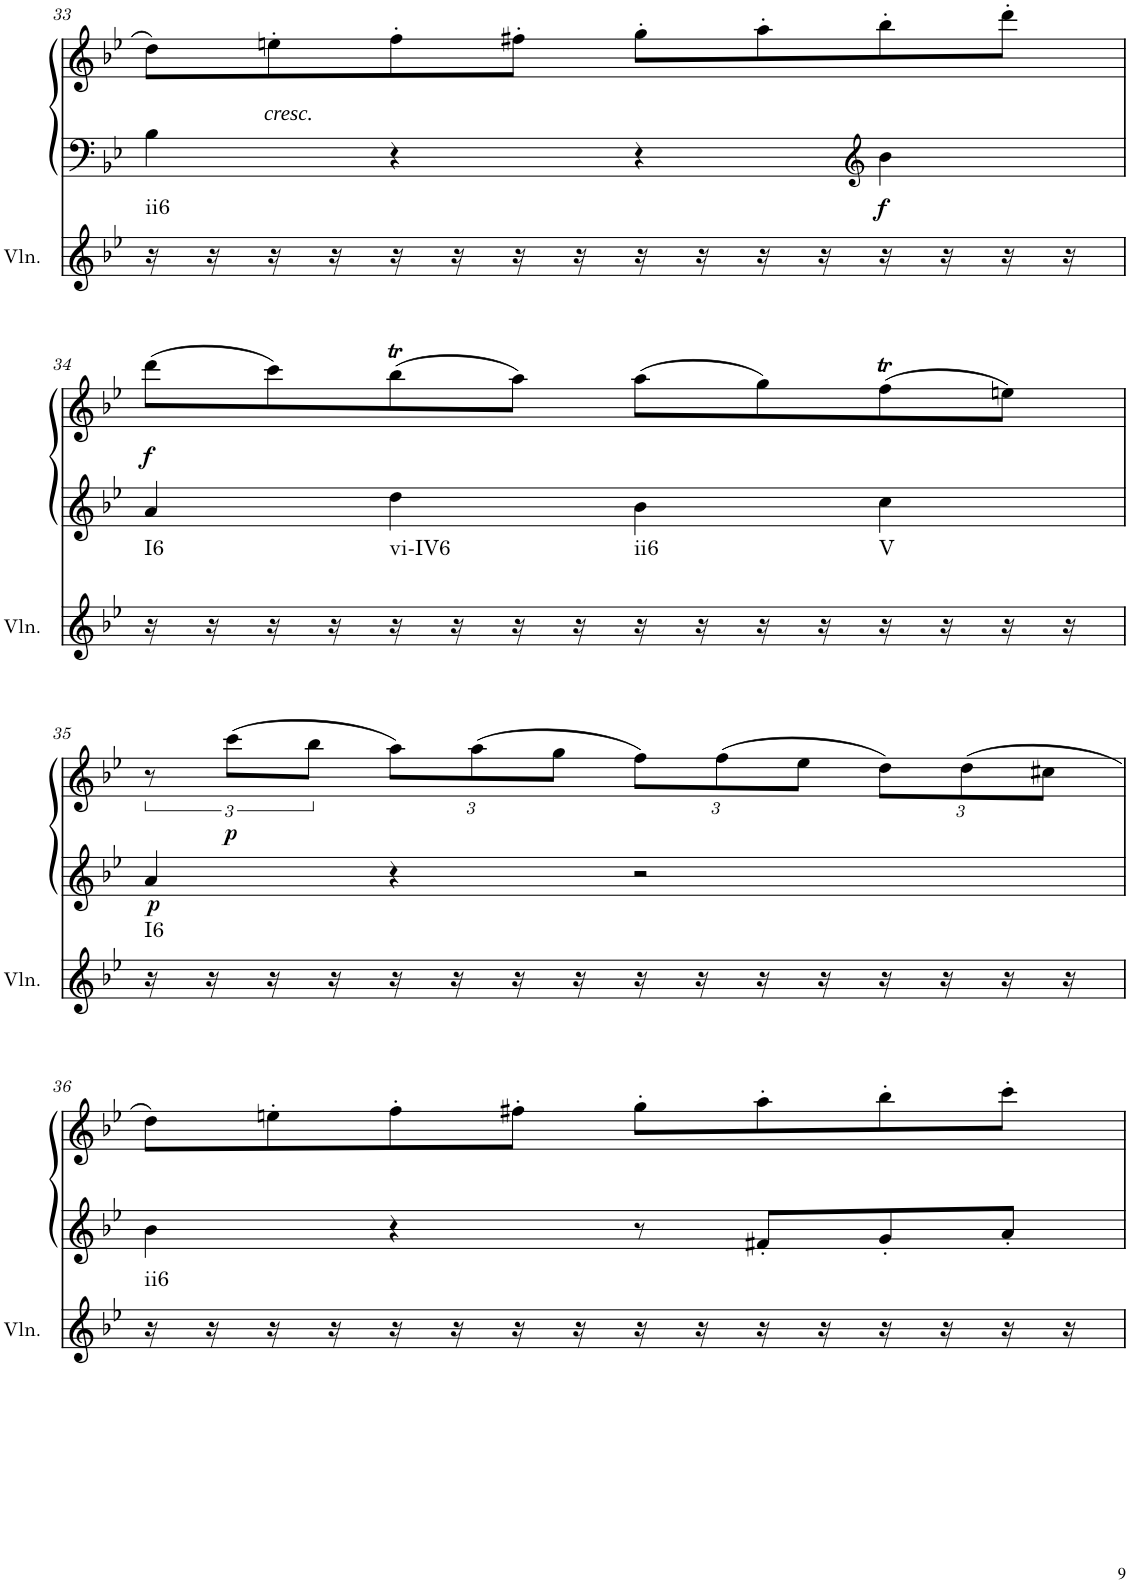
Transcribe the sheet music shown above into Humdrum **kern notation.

**kern	**harte	**kern	**kern	**dynam
*part2	*part2	*part1	*part1	*part1
*staff3	*	*staff2	*staff1	*staff1/2
*I"Violin	*	*I"Klavier linke Hand	*	*
*I'Vln.	*	*	*	*
!!LO:PB:g=z
*clefG2	*	*clefF4	*clefG2	*
*k[b-e-]	*	*k[b-e-]	*k[b-e-]	*
*M2/2	*	*M2/2	*M2/2	*
*met(c|)	*	*met(c|)	*met(c|)	*
=33	=33	=33	=33	=33
!	!LO:H:kt=ii6	!	!	!
16r	N	4B-\	8dd\L	.
16r	.	.	.	.
!	!	!	!LO:TX:b:i:t=cresc.	!
16r	.	.	8een'\	.
16r	.	.	.	.
16r	.	4r	8ff'\	.
16r	.	.	.	.
16r	.	.	8ff#X'\J	.
16r	.	.	.	.
16r	.	4r	8gg'\L	.
16r	.	.	.	.
16r	.	.	8aa'\	.
16r	.	.	.	.
*	*	*clefG2	*	*
!	!	!	!	!LO:DY:b=2
16r	.	4b-\	8bb-'\	f
16r	.	.	.	.
16r	.	.	8ddd'\J	.
16r	.	.	.	.
!!LO:LB:g=z
=34	=34	=34	=34	=34
!	!LO:H:kt=I6	!	!	!LO:DY:b
16r	N	4a/	(8ddd\L	f
16r	.	.	.	.
16r	.	.	8ccc\)	.
16r	.	.	.	.
!	!LO:H:kt=vi-IV6	!	!	!
16r	N	4dd\	(8bb-T\	.
16r	.	.	.	.
16r	.	.	8aa\J)	.
16r	.	.	.	.
!	!LO:H:kt=ii6	!	!	!
16r	N	4b-\	(8aa\L	.
16r	.	.	.	.
16r	.	.	8gg\)	.
16r	.	.	.	.
!	!LO:H:kt=V	!	!	!
16r	N	4cc\	(8ffT\	.
16r	.	.	.	.
16r	.	.	8een\J)	.
16r	.	.	.	.
!!LO:LB:g=z
=35	=35	=35	=35	=35
!	!LO:H:kt=I6	!	!	!LO:DY:b=2
16r	N	4a/	12r	p
16r	.	.	.	.
!	!	!	!	!LO:DY:b
.	.	.	(12ccc\L	p
16r	.	.	.	.
.	.	.	12bb-\J	.
16r	.	.	.	.
*	*	*	*Xbrackettup	*
16r	.	4r	12aa\L)	.
16r	.	.	.	.
.	.	.	(12aa\	.
16r	.	.	.	.
.	.	.	12gg\J	.
16r	.	.	.	.
16r	.	2r	12ff\L)	.
16r	.	.	.	.
.	.	.	(12ff\	.
16r	.	.	.	.
.	.	.	12ee-\J	.
16r	.	.	.	.
16r	.	.	12dd\L)	.
16r	.	.	.	.
.	.	.	(12dd\	.
16r	.	.	.	.
.	.	.	12cc#X\J	.
16r	.	.	.	.
!!LO:LB:g=z
=36	=36	=36	=36	=36
!	!LO:H:kt=ii6	!	!	!
16r	N	4b-\	8dd\L)	.
16r	.	.	.	.
16r	.	.	8een'\	.
16r	.	.	.	.
16r	.	4r	8ff'\	.
16r	.	.	.	.
16r	.	.	8ff#X'\J	.
16r	.	.	.	.
16r	.	8r	8gg'\L	.
16r	.	.	.	.
16r	.	8f#X'/L	8aa'\	.
16r	.	.	.	.
16r	.	8g'/	8bb-'\	.
16r	.	.	.	.
16r	.	8a'/J	8ccc'\J	.
16r	.	.	.	.
=	=	=	=	=
*-	*-	*-	*-	*-
